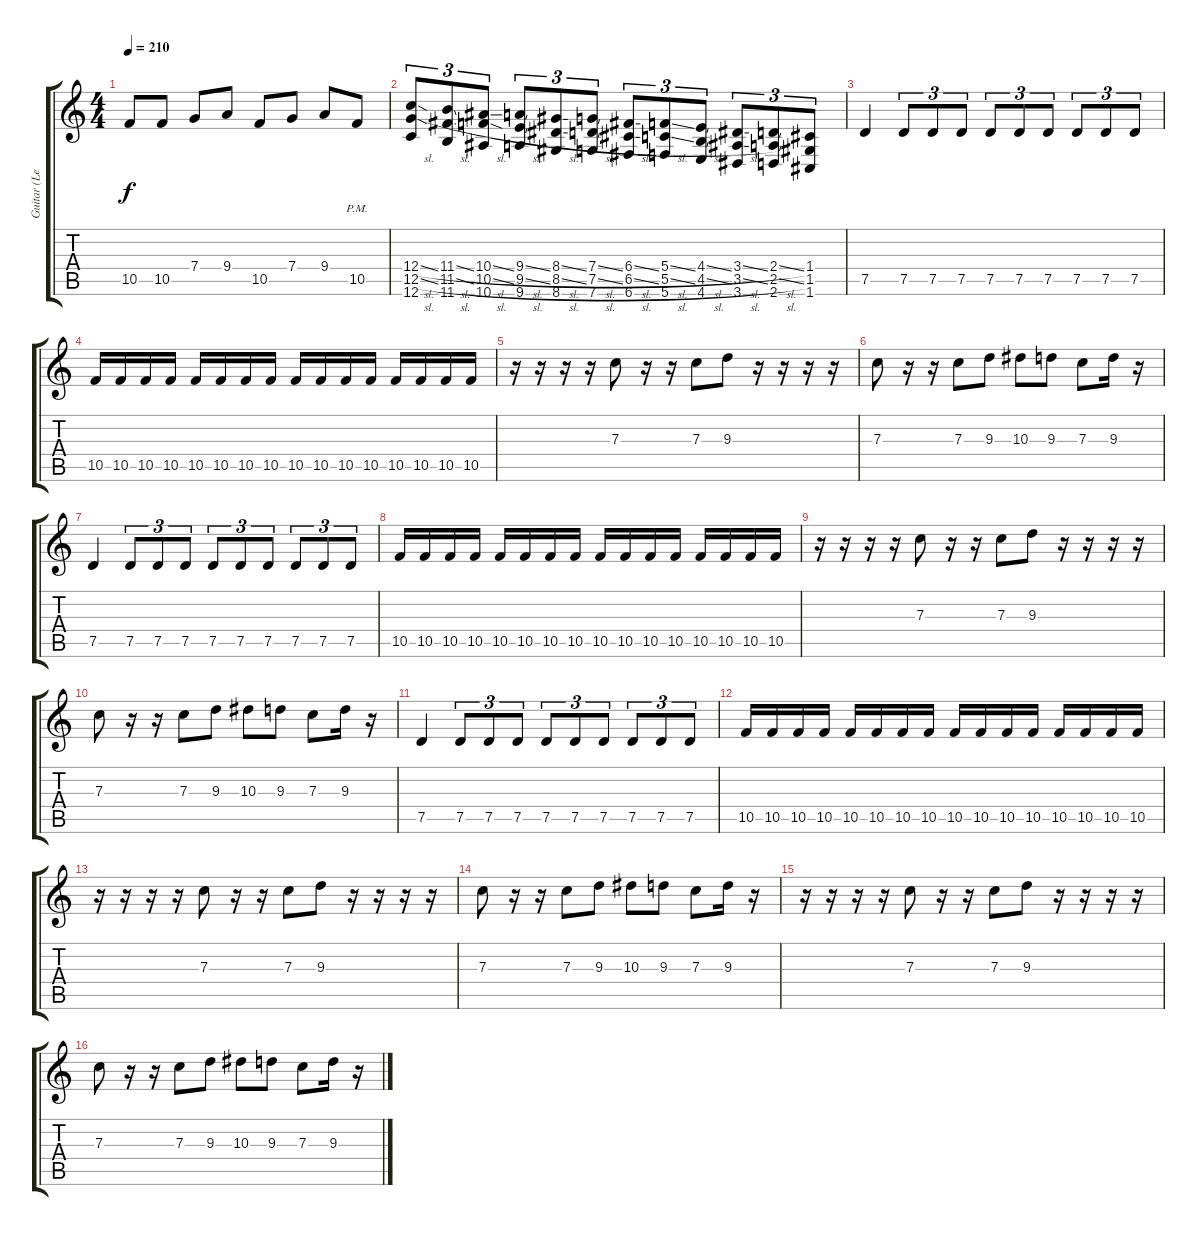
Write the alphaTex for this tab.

\track ("Guitar (Left)" "Guitar (Le") {instrument distortionguitar}
\staff {score tabs}
\tuning (D4 A3 F3 C3 G2 C2) {hide}
\ts (4 4)
\tempo 210
\clef g2
\ks c
10.5.8{dy f} 10.5.8 7.4.8 9.4.8 10.5.8 7.4.8 9.4.8 10.5{pm}.8 |
(12.4{sl} 12.5{sl} 12.6).8{tu (3 2)} (11.4{sl} 11.5{sl} 11.6).8{tu (3 2)} (10.4{sl} 10.5{sl} 10.6).8{tu (3 2)} (9.4{sl} 9.5{sl} 9.6).8{tu (3 2)} (8.4{sl} 8.5{sl} 8.6).8{tu (3 2)} (7.4{sl} 7.5{sl} 7.6).8{tu (3 2)} (6.4{sl} 6.5{sl} 6.6).8{tu (3 2)} (5.4{sl} 5.5{sl} 5.6).8{tu (3 2)} (4.4{sl} 4.5{sl} 4.6).8{tu (3 2)} (3.4{sl} 3.5{sl} 3.6).8{tu (3 2)} (2.4{sl} 2.5{sl} 2.6).8{tu (3 2)} (1.4 1.5 1.6).8{tu (3 2)} |
7.5.4 7.5.8{tu (3 2)} 7.5.8{tu (3 2)} 7.5.8{tu (3 2)} 7.5.8{tu (3 2)} 7.5.8{tu (3 2)} 7.5.8{tu (3 2)} 7.5.8{tu (3 2)} 7.5.8{tu (3 2)} 7.5.8{tu (3 2)} |
10.5.16 10.5.16 10.5.16 10.5.16 10.5.16 10.5.16 10.5.16 10.5.16 10.5.16 10.5.16 10.5.16 10.5.16 10.5.16 10.5.16 10.5.16 10.5.16 |
r.16 r.16 r.16 r.16 7.3.8 r.16 r.16 7.3.8 9.3.8 r.16 r.16 r.16 r.16 |
7.3.8 r.16 r.16 7.3.8 9.3.8 10.3.8 9.3.8 7.3.8 9.3.16 r.16 |
7.5.4 7.5.8{tu (3 2)} 7.5.8{tu (3 2)} 7.5.8{tu (3 2)} 7.5.8{tu (3 2)} 7.5.8{tu (3 2)} 7.5.8{tu (3 2)} 7.5.8{tu (3 2)} 7.5.8{tu (3 2)} 7.5.8{tu (3 2)} |
10.5.16 10.5.16 10.5.16 10.5.16 10.5.16 10.5.16 10.5.16 10.5.16 10.5.16 10.5.16 10.5.16 10.5.16 10.5.16 10.5.16 10.5.16 10.5.16 |
r.16 r.16 r.16 r.16 7.3.8 r.16 r.16 7.3.8 9.3.8 r.16 r.16 r.16 r.16 |
7.3.8 r.16 r.16 7.3.8 9.3.8 10.3.8 9.3.8 7.3.8 9.3.16 r.16 |
7.5.4 7.5.8{tu (3 2)} 7.5.8{tu (3 2)} 7.5.8{tu (3 2)} 7.5.8{tu (3 2)} 7.5.8{tu (3 2)} 7.5.8{tu (3 2)} 7.5.8{tu (3 2)} 7.5.8{tu (3 2)} 7.5.8{tu (3 2)} |
10.5.16 10.5.16 10.5.16 10.5.16 10.5.16 10.5.16 10.5.16 10.5.16 10.5.16 10.5.16 10.5.16 10.5.16 10.5.16 10.5.16 10.5.16 10.5.16 |
r.16 r.16 r.16 r.16 7.3.8 r.16 r.16 7.3.8 9.3.8 r.16 r.16 r.16 r.16 |
7.3.8 r.16 r.16 7.3.8 9.3.8 10.3.8 9.3.8 7.3.8 9.3.16 r.16 |
r.16 r.16 r.16 r.16 7.3.8 r.16 r.16 7.3.8 9.3.8 r.16 r.16 r.16 r.16 |
7.3.8 r.16 r.16 7.3.8 9.3.8 10.3.8 9.3.8 7.3.8 9.3.16 r.16
